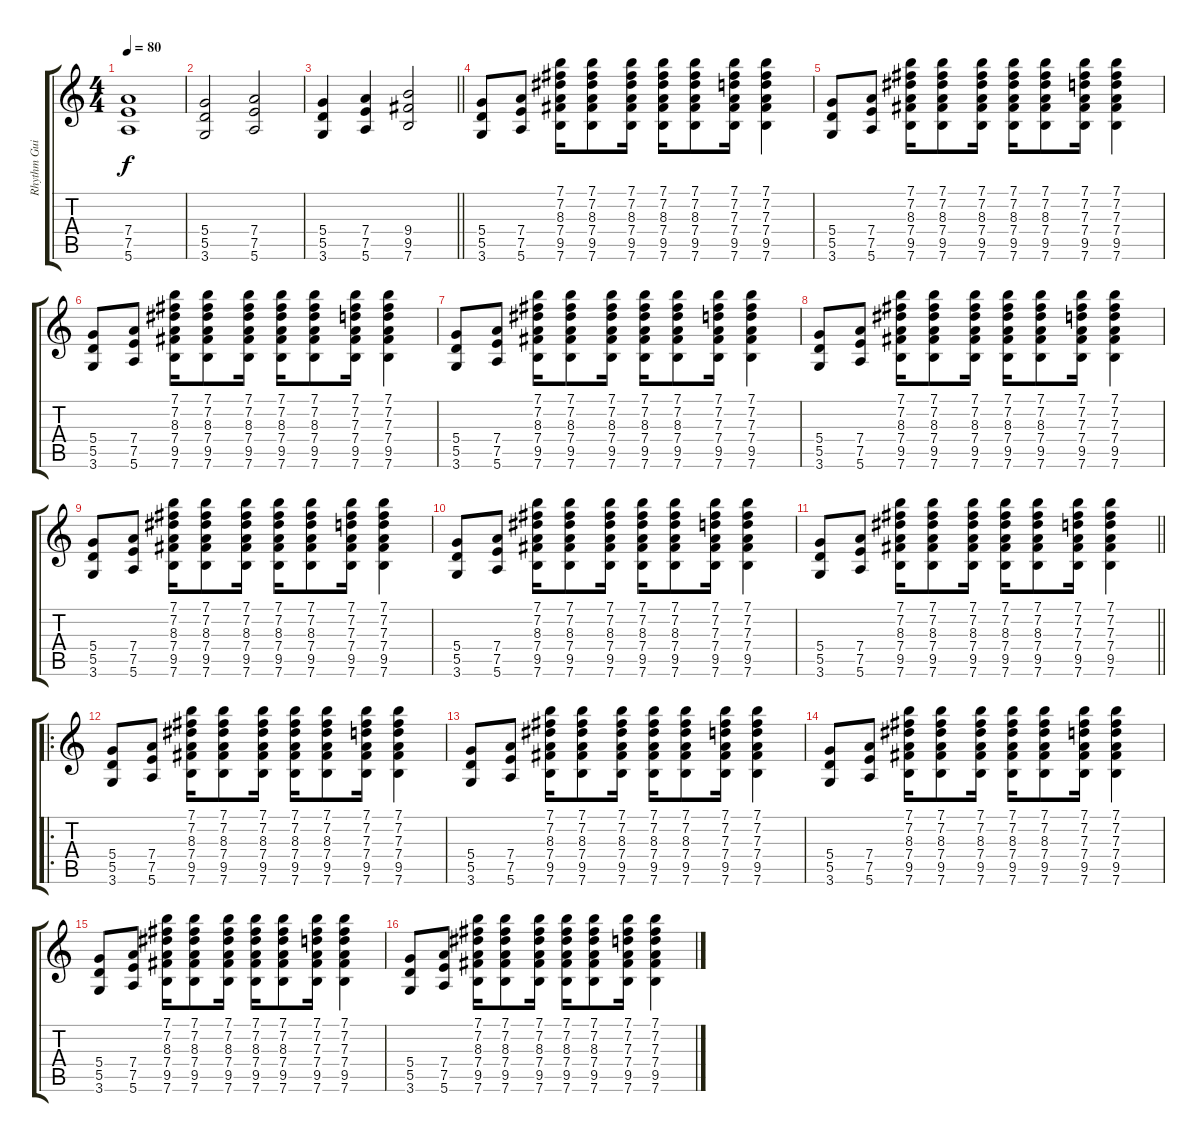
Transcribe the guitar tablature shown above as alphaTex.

\track ("Rhythm Guitar" "Rhythm Gui") {instrument distortionguitar}
\staff {score tabs}
\tuning (E4 B3 G3 D3 A2 E2) {hide}
\ts (4 4)
\tempo 80
\clef g2
\ks c
(7.4 7.5 5.6).1{dy f} |
(5.4 5.5 3.6).2 (7.4 7.5 5.6).2 |
\barLineRight lightlight
(5.4 5.5 3.6).4 (7.4 7.5 5.6).4 (9.4 9.5 7.6).2 |
(5.4 5.5 3.6).8 (7.4 7.5 5.6).8 (7.1 7.2 8.3 7.4 9.5 7.6).16 (7.1 7.2 8.3 7.4 9.5 7.6).8 (7.1 7.2 8.3 7.4 9.5 7.6).16 (7.1 7.2 8.3 7.4 9.5 7.6).16 (7.1 7.2 8.3 7.4 9.5 7.6).8 (7.1 7.2 7.3 7.4 9.5 7.6).16 (7.1 7.2 7.3 7.4 9.5 7.6).4 |
(5.4 5.5 3.6).8 (7.4 7.5 5.6).8 (7.1 7.2 8.3 7.4 9.5 7.6).16 (7.1 7.2 8.3 7.4 9.5 7.6).8 (7.1 7.2 8.3 7.4 9.5 7.6).16 (7.1 7.2 8.3 7.4 9.5 7.6).16 (7.1 7.2 8.3 7.4 9.5 7.6).8 (7.1 7.2 7.3 7.4 9.5 7.6).16 (7.1 7.2 7.3 7.4 9.5 7.6).4 |
(5.4 5.5 3.6).8 (7.4 7.5 5.6).8 (7.1 7.2 8.3 7.4 9.5 7.6).16 (7.1 7.2 8.3 7.4 9.5 7.6).8 (7.1 7.2 8.3 7.4 9.5 7.6).16 (7.1 7.2 8.3 7.4 9.5 7.6).16 (7.1 7.2 8.3 7.4 9.5 7.6).8 (7.1 7.2 7.3 7.4 9.5 7.6).16 (7.1 7.2 7.3 7.4 9.5 7.6).4 |
(5.4 5.5 3.6).8 (7.4 7.5 5.6).8 (7.1 7.2 8.3 7.4 9.5 7.6).16 (7.1 7.2 8.3 7.4 9.5 7.6).8 (7.1 7.2 8.3 7.4 9.5 7.6).16 (7.1 7.2 8.3 7.4 9.5 7.6).16 (7.1 7.2 8.3 7.4 9.5 7.6).8 (7.1 7.2 7.3 7.4 9.5 7.6).16 (7.1 7.2 7.3 7.4 9.5 7.6).4 |
(5.4 5.5 3.6).8 (7.4 7.5 5.6).8 (7.1 7.2 8.3 7.4 9.5 7.6).16 (7.1 7.2 8.3 7.4 9.5 7.6).8 (7.1 7.2 8.3 7.4 9.5 7.6).16 (7.1 7.2 8.3 7.4 9.5 7.6).16 (7.1 7.2 8.3 7.4 9.5 7.6).8 (7.1 7.2 7.3 7.4 9.5 7.6).16 (7.1 7.2 7.3 7.4 9.5 7.6).4 |
(5.4 5.5 3.6).8 (7.4 7.5 5.6).8 (7.1 7.2 8.3 7.4 9.5 7.6).16 (7.1 7.2 8.3 7.4 9.5 7.6).8 (7.1 7.2 8.3 7.4 9.5 7.6).16 (7.1 7.2 8.3 7.4 9.5 7.6).16 (7.1 7.2 8.3 7.4 9.5 7.6).8 (7.1 7.2 7.3 7.4 9.5 7.6).16 (7.1 7.2 7.3 7.4 9.5 7.6).4 |
(5.4 5.5 3.6).8 (7.4 7.5 5.6).8 (7.1 7.2 8.3 7.4 9.5 7.6).16 (7.1 7.2 8.3 7.4 9.5 7.6).8 (7.1 7.2 8.3 7.4 9.5 7.6).16 (7.1 7.2 8.3 7.4 9.5 7.6).16 (7.1 7.2 8.3 7.4 9.5 7.6).8 (7.1 7.2 7.3 7.4 9.5 7.6).16 (7.1 7.2 7.3 7.4 9.5 7.6).4 |
\barLineRight lightlight
(5.4 5.5 3.6).8 (7.4 7.5 5.6).8 (7.1 7.2 8.3 7.4 9.5 7.6).16 (7.1 7.2 8.3 7.4 9.5 7.6).8 (7.1 7.2 8.3 7.4 9.5 7.6).16 (7.1 7.2 8.3 7.4 9.5 7.6).16 (7.1 7.2 8.3 7.4 9.5 7.6).8 (7.1 7.2 7.3 7.4 9.5 7.6).16 (7.1 7.2 7.3 7.4 9.5 7.6).4 |
\ro
(5.4 5.5 3.6).8 (7.4 7.5 5.6).8 (7.1 7.2 8.3 7.4 9.5 7.6).16 (7.1 7.2 8.3 7.4 9.5 7.6).8 (7.1 7.2 8.3 7.4 9.5 7.6).16 (7.1 7.2 8.3 7.4 9.5 7.6).16 (7.1 7.2 8.3 7.4 9.5 7.6).8 (7.1 7.2 7.3 7.4 9.5 7.6).16 (7.1 7.2 7.3 7.4 9.5 7.6).4 |
(5.4 5.5 3.6).8 (7.4 7.5 5.6).8 (7.1 7.2 8.3 7.4 9.5 7.6).16 (7.1 7.2 8.3 7.4 9.5 7.6).8 (7.1 7.2 8.3 7.4 9.5 7.6).16 (7.1 7.2 8.3 7.4 9.5 7.6).16 (7.1 7.2 8.3 7.4 9.5 7.6).8 (7.1 7.2 7.3 7.4 9.5 7.6).16 (7.1 7.2 7.3 7.4 9.5 7.6).4 |
(5.4 5.5 3.6).8 (7.4 7.5 5.6).8 (7.1 7.2 8.3 7.4 9.5 7.6).16 (7.1 7.2 8.3 7.4 9.5 7.6).8 (7.1 7.2 8.3 7.4 9.5 7.6).16 (7.1 7.2 8.3 7.4 9.5 7.6).16 (7.1 7.2 8.3 7.4 9.5 7.6).8 (7.1 7.2 7.3 7.4 9.5 7.6).16 (7.1 7.2 7.3 7.4 9.5 7.6).4 |
(5.4 5.5 3.6).8 (7.4 7.5 5.6).8 (7.1 7.2 8.3 7.4 9.5 7.6).16 (7.1 7.2 8.3 7.4 9.5 7.6).8 (7.1 7.2 8.3 7.4 9.5 7.6).16 (7.1 7.2 8.3 7.4 9.5 7.6).16 (7.1 7.2 8.3 7.4 9.5 7.6).8 (7.1 7.2 7.3 7.4 9.5 7.6).16 (7.1 7.2 7.3 7.4 9.5 7.6).4 |
(5.4 5.5 3.6).8 (7.4 7.5 5.6).8 (7.1 7.2 8.3 7.4 9.5 7.6).16 (7.1 7.2 8.3 7.4 9.5 7.6).8 (7.1 7.2 8.3 7.4 9.5 7.6).16 (7.1 7.2 8.3 7.4 9.5 7.6).16 (7.1 7.2 8.3 7.4 9.5 7.6).8 (7.1 7.2 7.3 7.4 9.5 7.6).16 (7.1 7.2 7.3 7.4 9.5 7.6).4
